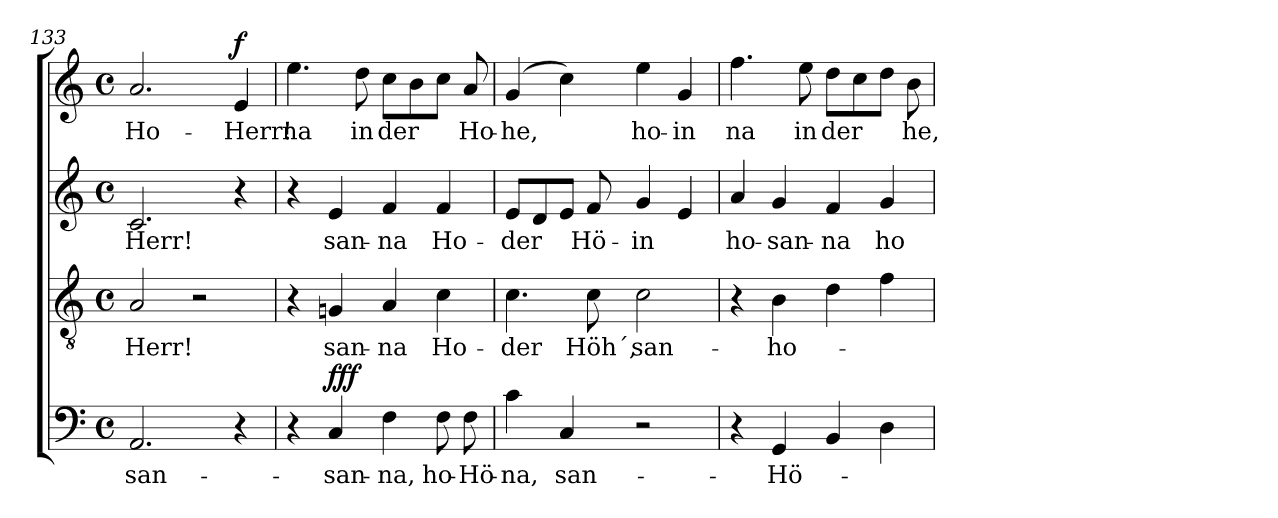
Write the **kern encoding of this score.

**kern	**text	**kern	**text	**kern	**text	**kern	**text	**dynam
*part1	*part1	*part1	*part1	*part1	*part1	*part1	*part1	*part1
*staff4	*staff4	*staff3	*staff3	*staff2	*staff2	*staff1	*staff1	*staff1/2/3/4
*clefF4	*	*clefGv2	*	*clefG2	*	*clefG2	*	*
*k[]	*	*k[]	*	*k[]	*	*k[]	*	*
*C:	*	*C:	*	*C:	*	*C:	*	*
*M4/4	*	*M4/4	*	*M4/4	*	*M4/4	*	*
*met(c)	*	*met(c)	*	*met(c)	*	*met(c)	*	*
=133	=133	=133	=133	=133	=133	=133	=133	=133
!	!LO:LY:b	!	!LO:LY:b	!	!LO:LY:b	!	!LO:LY:b	!
2.AA/	san-	2A/	Herr!	2.c/	Herr!	2.a/	Ho-	.
.	.	2r	.	.	.	.	.	.
!	!	!	!	!	!	!	!LO:LY:b	!LO:DY:a
4r	.	.	.	4r	.	4e/	-Herr!	f
!!LO:LB:g=z
=134	=134	=134	=134	=134	=134	=134	=134	=134
!	!	!	!	!	!	!	!LO:LY:b	!
4r	.	4r	.	4r	.	4.ee\	-na	.
!	!LO:LY:b	!	!LO:LY:b	!	!LO:LY:b	!	!	!LO:DY:a=4
!	!	!	!	!	!	!	!	!LO:DY:n=1:a=3
!	!	!	!	!	!	!	!	!LO:DY:n=2:a=2
4C/	-san-	4Gn/	-san-	4e/	-san-	.	.	f f f
!	!	!	!	!	!	!	!LO:LY:b	!
.	.	.	.	.	.	8dd\	in	.
!	!LO:LY:b	!	!LO:LY:b	!	!LO:LY:b	!	!LO:LY:b	!
4F\	-na,	4A/	-na	4f/	-na	8cc\L	der	.
.	.	.	.	.	.	8b\	.	.
!	!LO:LY:b	!	!LO:LY:b	!	!LO:LY:b	!	!	!
8F\	ho-	4c\	Ho-	4f/	Ho-	8cc\J	.	.
!	!LO:LY:b	!	!	!	!	!	!LO:LY:b	!
8F\	-Hö-	.	.	.	.	8a/	Ho-	.
=135	=135	=135	=135	=135	=135	=135	=135	=135
!	!LO:LY:b	!	!LO:LY:b	!	!LO:LY:b	!	!LO:LY:b	!
4c\	-na,	4.c\	der	8e/L	der	(4g/	-he,	.
.	.	.	.	8d/	.	.	.	.
!	!LO:LY:b	!	!	!	!	!	!	!
4C/	san-	.	.	8e/J	.	4cc\)	.	.
!	!	!	!LO:LY:b	!	!LO:LY:b	!	!	!
.	.	8c\	Höh´,	8f/	Hö-	.	.	.
!	!	!	!LO:LY:b	!	!LO:LY:b	!	!LO:LY:b	!
2r	.	2c\	san-	4g/	-in	4ee\	ho-	.
!	!	!	!	!	!	!	!LO:LY:b	!
.	.	.	.	4e/	.	4g/	-in	.
=136	=136	=136	=136	=136	=136	=136	=136	=136
!	!	!	!	!	!LO:LY:b	!	!LO:LY:b	!
4r	.	4r	.	4a/	ho-	4.ff\	-na	.
!	!LO:LY:b	!	!LO:LY:b	!	!LO:LY:b	!	!	!
4GG/	-Hö-	4B\	-ho-	4g/	-san-	.	.	.
!	!	!	!	!	!	!	!LO:LY:b	!
.	.	.	.	.	.	8ee\	in	.
!	!	!	!	!	!LO:LY:b	!	!LO:LY:b	!
4BB/	.	4d\	.	4f/	-na	8dd\L	der	.
.	.	.	.	.	.	8cc\	.	.
!	!	!	!	!	!LO:LY:b	!	!	!
4D\	.	4f\	.	4g/	ho-	8dd\J	.	.
!	!	!	!	!	!	!	!LO:LY:b	!
.	.	.	.	.	.	8b\	he,	.
=	=	=	=	=	=	=	=	=
*-	*-	*-	*-	*-	*-	*-	*-	*-
